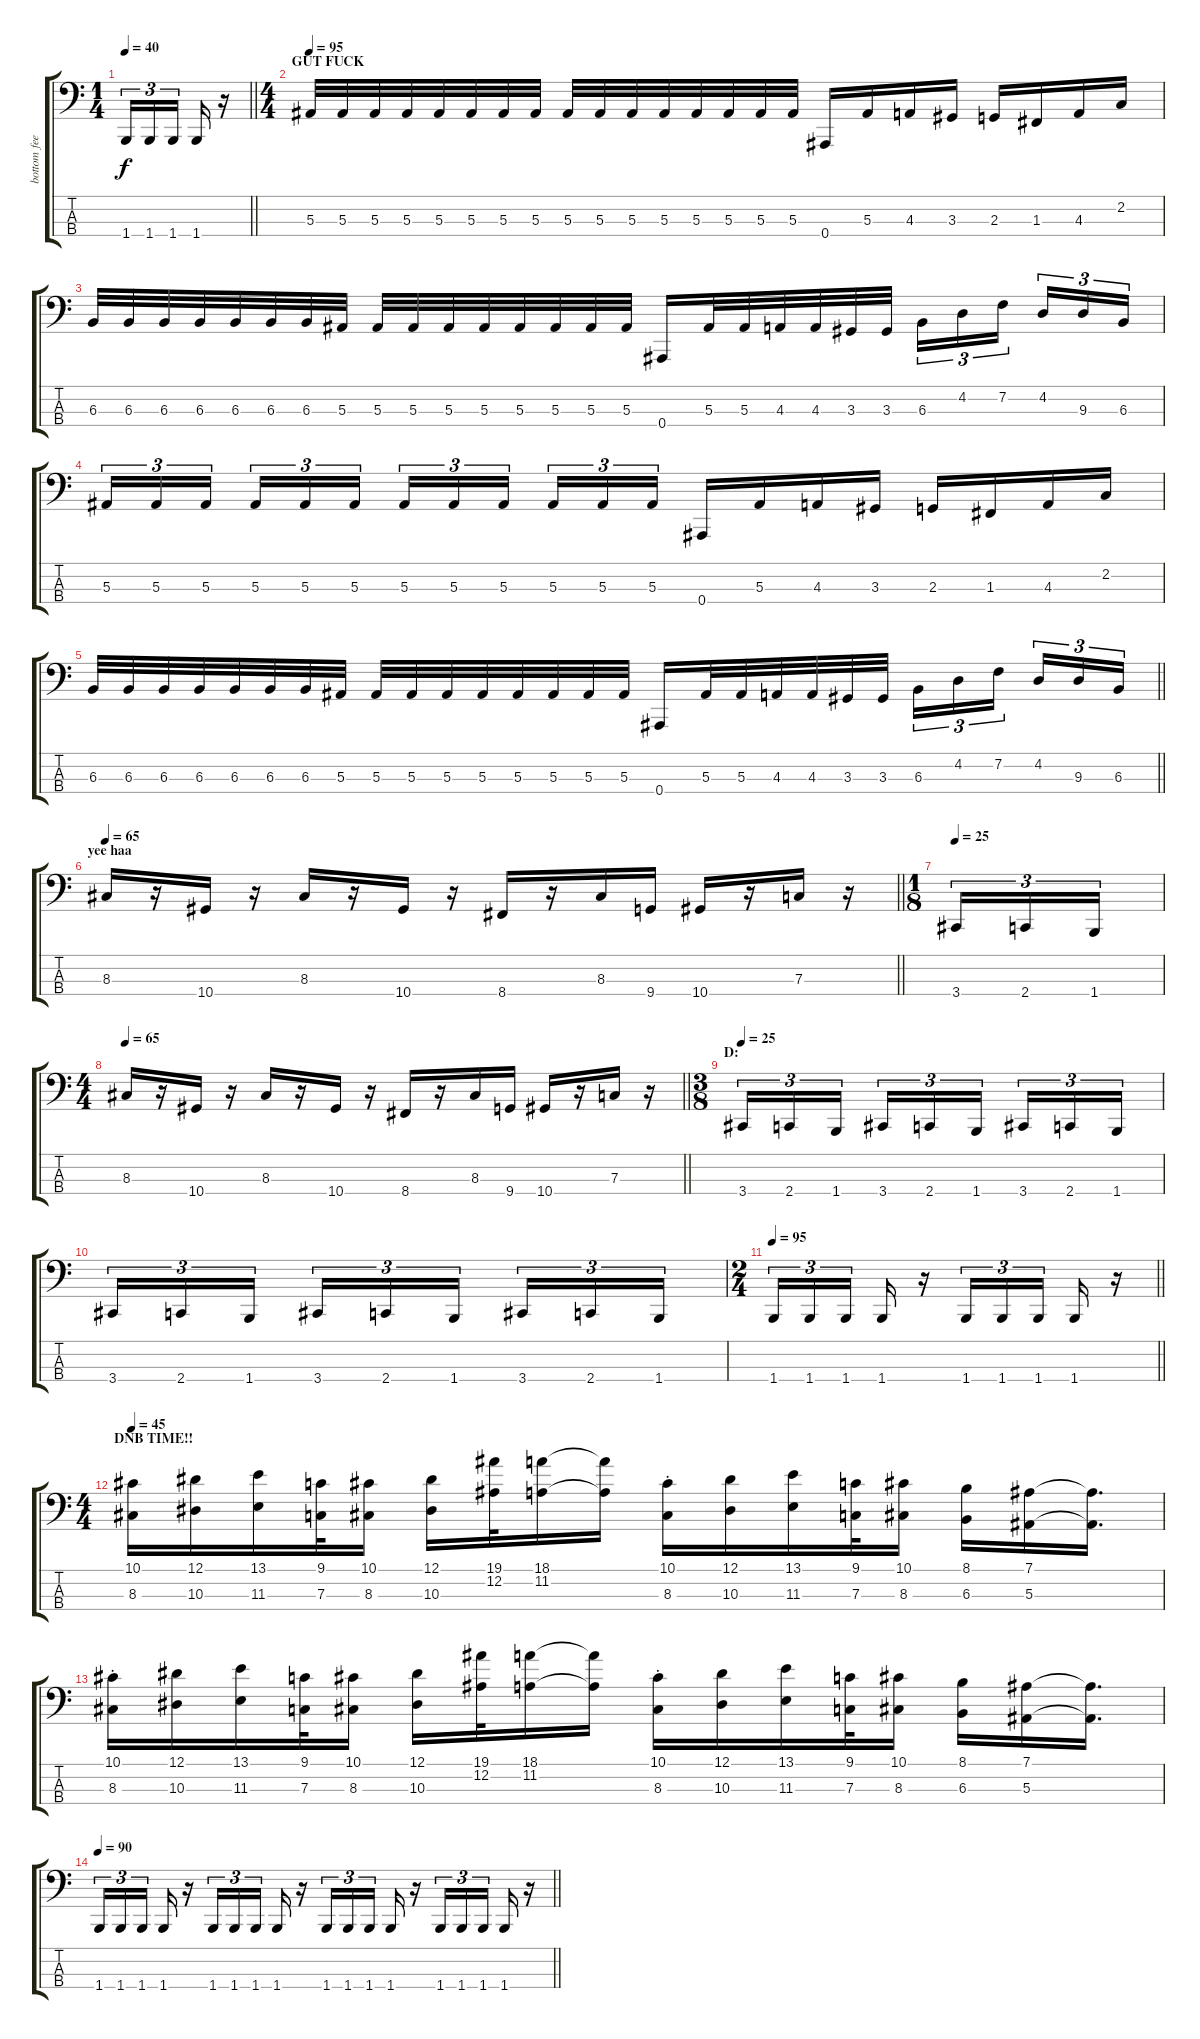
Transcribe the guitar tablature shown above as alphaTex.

\track ("bottom feeder" "bottom fee") {instrument electricbasspick}
\staff {score tabs}
\tuning (Eb2 Bb1 F1 Bb0) {hide}
\ts (1 4)
\tempo 40
\clef f4
\barLineRight lightlight
\ks c
1.4.16{tu (3 2) dy f} 1.4.16{tu (3 2)} 1.4.16{tu (3 2) beam splitsecondary} 1.4.16 r.16 |
\ts (4 4)
\section ("" "GUT FUCK")
\tempo 95
5.3.32 5.3.32 5.3.32 5.3.32 5.3.32 5.3.32 5.3.32 5.3.32 5.3.32 5.3.32 5.3.32 5.3.32 5.3.32 5.3.32 5.3.32 5.3.32 0.4.16 5.3.16 4.3.16 3.3.16 2.3.16 1.3.16 4.3.16 2.2.16 |
6.3.32 6.3.32 6.3.32 6.3.32 6.3.32 6.3.32 6.3.32 5.3.32 5.3.32 5.3.32 5.3.32 5.3.32 5.3.32 5.3.32 5.3.32 5.3.32 0.4.16 5.3.32 5.3.32 4.3.32 4.3.32 3.3.32 3.3.32 6.3.16{tu (3 2)} 4.2.16{tu (3 2)} 7.2.16{tu (3 2) beam splitsecondary} 4.2.16{tu (3 2)} 9.3.16{tu (3 2)} 6.3.16{tu (3 2)} |
5.3.16{tu (3 2)} 5.3.16{tu (3 2)} 5.3.16{tu (3 2) beam splitsecondary} 5.3.16{tu (3 2)} 5.3.16{tu (3 2)} 5.3.16{tu (3 2)} 5.3.16{tu (3 2)} 5.3.16{tu (3 2)} 5.3.16{tu (3 2) beam splitsecondary} 5.3.16{tu (3 2)} 5.3.16{tu (3 2)} 5.3.16{tu (3 2)} 0.4.16 5.3.16 4.3.16 3.3.16 2.3.16 1.3.16 4.3.16 2.2.16 |
\barLineRight lightlight
6.3.32 6.3.32 6.3.32 6.3.32 6.3.32 6.3.32 6.3.32 5.3.32 5.3.32 5.3.32 5.3.32 5.3.32 5.3.32 5.3.32 5.3.32 5.3.32 0.4.16 5.3.32 5.3.32 4.3.32 4.3.32 3.3.32 3.3.32 6.3.16{tu (3 2)} 4.2.16{tu (3 2)} 7.2.16{tu (3 2) beam splitsecondary} 4.2.16{tu (3 2)} 9.3.16{tu (3 2)} 6.3.16{tu (3 2)} |
\section ("" "yee haa")
\tempo 65
\barLineRight lightlight
8.3.16 r.16 10.4.16 r.16 8.3.16 r.16 10.4.16 r.16 8.4.16 r.16 8.3.16 9.4.16 10.4.16 r.16 7.3.16 r.16 |
\ts (1 8)
\tempo 25
3.4.16{tu (3 2)} 2.4.16{tu (3 2)} 1.4.16{tu (3 2)} |
\ts (4 4)
\tempo 65
\barLineRight lightlight
8.3.16 r.16 10.4.16 r.16 8.3.16 r.16 10.4.16 r.16 8.4.16 r.16 8.3.16 9.4.16 10.4.16 r.16 7.3.16 r.16 |
\ts (3 8)
\section ("" "D:")
\tempo 25
3.4.16{tu (3 2)} 2.4.16{tu (3 2)} 1.4.16{tu (3 2)} 3.4.16{tu (3 2)} 2.4.16{tu (3 2)} 1.4.16{tu (3 2)} 3.4.16{tu (3 2)} 2.4.16{tu (3 2)} 1.4.16{tu (3 2)} |
3.4.16{tu (3 2)} 2.4.16{tu (3 2)} 1.4.16{tu (3 2)} 3.4.16{tu (3 2)} 2.4.16{tu (3 2)} 1.4.16{tu (3 2)} 3.4.16{tu (3 2)} 2.4.16{tu (3 2)} 1.4.16{tu (3 2)} |
\ts (2 4)
\tempo 95
\barLineRight lightlight
1.4.16{tu (3 2)} 1.4.16{tu (3 2)} 1.4.16{tu (3 2) beam splitsecondary} 1.4.16 r.16 1.4.16{tu (3 2)} 1.4.16{tu (3 2)} 1.4.16{tu (3 2) beam splitsecondary} 1.4.16 r.16 |
\ts (4 4)
\section ("" "DNB TIME!!")
\tempo 45
(10.1 8.3).16{instrument lead2sawtooth} (12.1 10.3).16 (13.1 11.3).16 (9.1 7.3).32 (10.1 8.3).16 (12.1 10.3).16 (19.1 12.2).32 (18.1 11.2).16 (18.1{t} 11.2{t}).16 (10.1{st} 8.3{st}).16 (12.1 10.3).16 (13.1 11.3).16 (9.1 7.3).32 (10.1 8.3).16 (8.1 6.3).16 (7.1 5.3).16 (7.1{t} 5.3{t}).16{d} |
(10.1{st} 8.3{st}).16 (12.1 10.3).16 (13.1 11.3).16 (9.1 7.3).32 (10.1 8.3).16 (12.1 10.3).16 (19.1 12.2).32 (18.1 11.2).16 (18.1{t} 11.2{t}).16 (10.1{st} 8.3{st}).16 (12.1 10.3).16 (13.1 11.3).16 (9.1 7.3).32 (10.1 8.3).16 (8.1 6.3).16 (7.1 5.3).16 (7.1{t} 5.3{t}).16{d} |
\tempo 90
\barLineRight lightlight
1.4.16{tu (3 2) instrument electricbasspick} 1.4.16{tu (3 2)} 1.4.16{tu (3 2) beam splitsecondary} 1.4.16 r.16 1.4.16{tu (3 2)} 1.4.16{tu (3 2)} 1.4.16{tu (3 2) beam splitsecondary} 1.4.16 r.16 1.4.16{tu (3 2)} 1.4.16{tu (3 2)} 1.4.16{tu (3 2) beam splitsecondary} 1.4.16 r.16 1.4.16{tu (3 2)} 1.4.16{tu (3 2)} 1.4.16{tu (3 2) beam splitsecondary} 1.4.16 r.16
